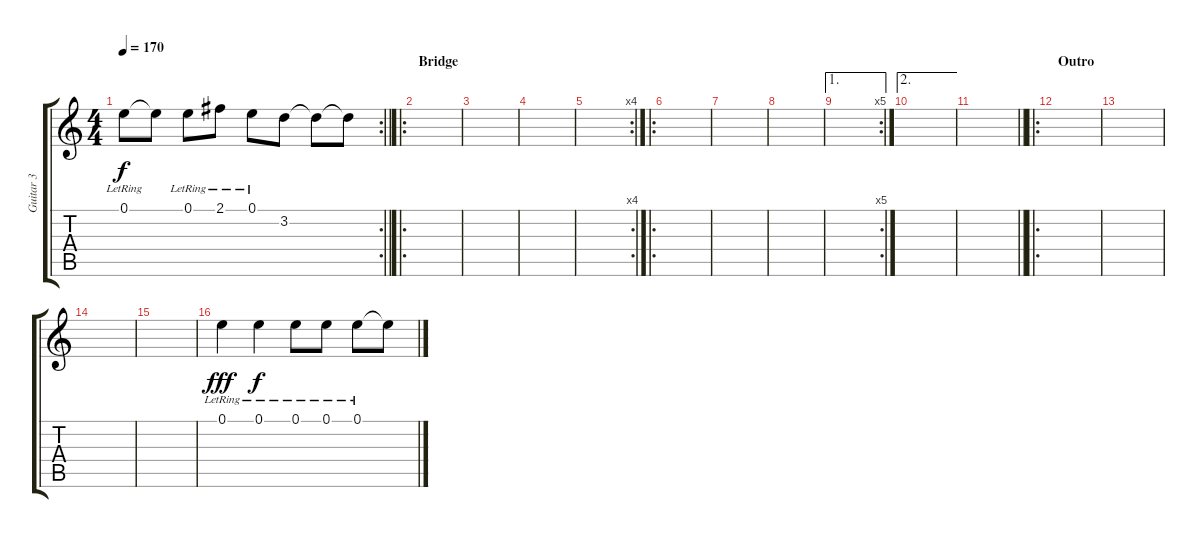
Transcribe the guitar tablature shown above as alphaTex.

\track ("Guitar 3" "Guitar 3") {instrument acousticguitarsteel}
\staff {score tabs}
\tuning (E4 B3 G3 D3 A2 E2) {hide}
\rc 2
\ts (4 4)
\tempo 170
\clef g2
\barLineRight lightlight
\ks c
0.1{lr}.8{dy f} 0.1{t}.8 0.1{lr}.8 2.1{lr}.8 0.1{lr}.8 3.2.8 3.2{t}.8 3.2{t}.8 |
\ro
\section ("" "Bridge")
|
|
|
\rc 4
|
\ro
|
|
|
\ae 1
\rc 5
|
\ae 2
|
\barLineRight lightlight
|
\ro
\section ("" "Outro")
|
|
|
|
0.1{lr}.4{dy fff} 0.1{lr}.4{dy f} 0.1{lr}.8 0.1{lr}.8 0.1{lr}.8 0.1{t}.8
